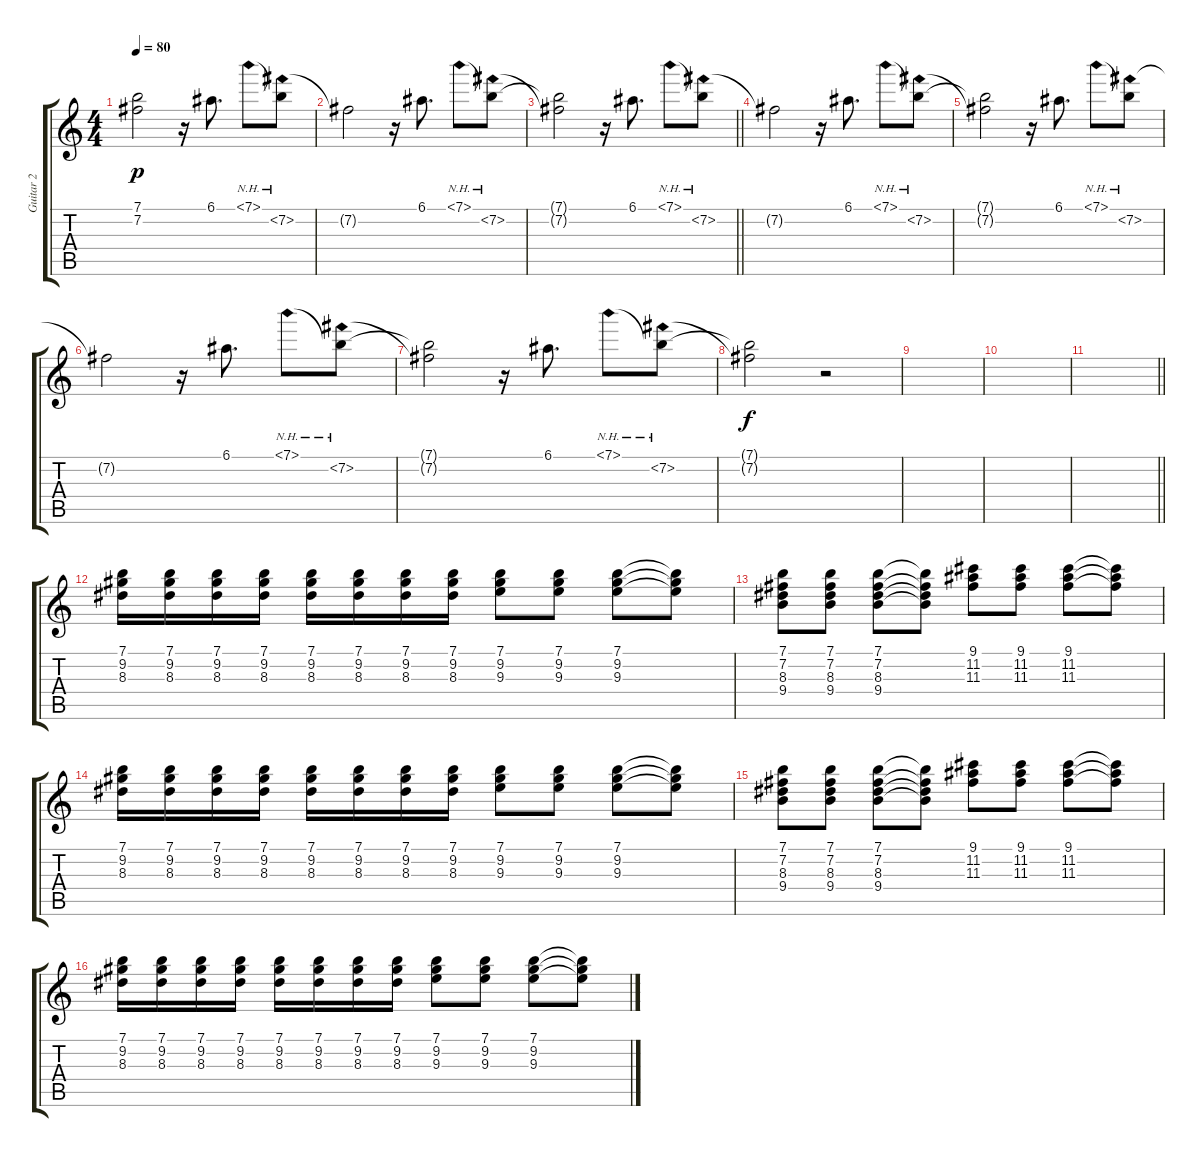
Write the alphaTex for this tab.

\track ("Guitar 2" "Guitar 2") {instrument distortionguitar}
\staff {score tabs}
\tuning (E4 B3 G3 D3 A2 E2) {hide}
\ts (4 4)
\tempo 80
\clef g2
\ks c
(7.1{t} 7.2{t}).2{dy p} r.16 6.1.8{d} 7.1{nh}.8 (7.1{t} 7.2{nh}).8 |
7.2{t}.2 r.16 6.1.8{d} 7.1{nh}.8 (7.1{t} 7.2{nh}).8 |
\barLineRight lightlight
(7.1{t} 7.2{t}).2 r.16 6.1.8{d} 7.1{nh}.8 (7.1{t} 7.2{nh}).8 |
7.2{t}.2 r.16 6.1.8{d} 7.1{nh}.8 (7.1{t} 7.2{nh}).8 |
(7.1{t} 7.2{t}).2 r.16 6.1.8{d} 7.1{nh}.8 (7.1{t} 7.2{nh}).8 |
7.2{t}.2 r.16 6.1.8{d} 7.1{nh}.8 (7.1{t} 7.2{nh}).8 |
(7.1{t} 7.2{t}).2 r.16 6.1.8{d} 7.1{nh}.8 (7.1{t} 7.2{nh}).8 |
(7.1{t} 7.2{t}).2{dy f} r.2 |
|
|
\barLineRight lightlight
|
(7.1 9.2 8.3).16 (7.1 9.2 8.3).16 (7.1 9.2 8.3).16 (7.1 9.2 8.3).16 (7.1 9.2 8.3).16 (7.1 9.2 8.3).16 (7.1 9.2 8.3).16 (7.1 9.2 8.3).16 (7.1 9.2 9.3).8 (7.1 9.2 9.3).8 (7.1 9.2 9.3).8 (7.1{t} 9.2{t} 9.3{t}).8 |
(7.1 7.2 8.3 9.4).8 (7.1 7.2 8.3 9.4).8 (7.1 7.2 8.3 9.4).8 (7.1{t} 7.2{t} 8.3{t} 9.4{t}).8 (9.1 11.2 11.3).8 (9.1 11.2 11.3).8 (9.1 11.2 11.3).8 (9.1{t} 11.2{t} 11.3{t}).8 |
(7.1 9.2 8.3).16 (7.1 9.2 8.3).16 (7.1 9.2 8.3).16 (7.1 9.2 8.3).16 (7.1 9.2 8.3).16 (7.1 9.2 8.3).16 (7.1 9.2 8.3).16 (7.1 9.2 8.3).16 (7.1 9.2 9.3).8 (7.1 9.2 9.3).8 (7.1 9.2 9.3).8 (7.1{t} 9.2{t} 9.3{t}).8 |
(7.1 7.2 8.3 9.4).8 (7.1 7.2 8.3 9.4).8 (7.1 7.2 8.3 9.4).8 (7.1{t} 7.2{t} 8.3{t} 9.4{t}).8 (9.1 11.2 11.3).8 (9.1 11.2 11.3).8 (9.1 11.2 11.3).8 (9.1{t} 11.2{t} 11.3{t}).8 |
(7.1 9.2 8.3).16{txt ""} (7.1 9.2 8.3).16 (7.1 9.2 8.3).16 (7.1 9.2 8.3).16 (7.1 9.2 8.3).16 (7.1 9.2 8.3).16 (7.1 9.2 8.3).16 (7.1 9.2 8.3).16 (7.1 9.2 9.3).8 (7.1 9.2 9.3).8 (7.1 9.2 9.3).8 (7.1{t} 9.2{t} 9.3{t}).8
